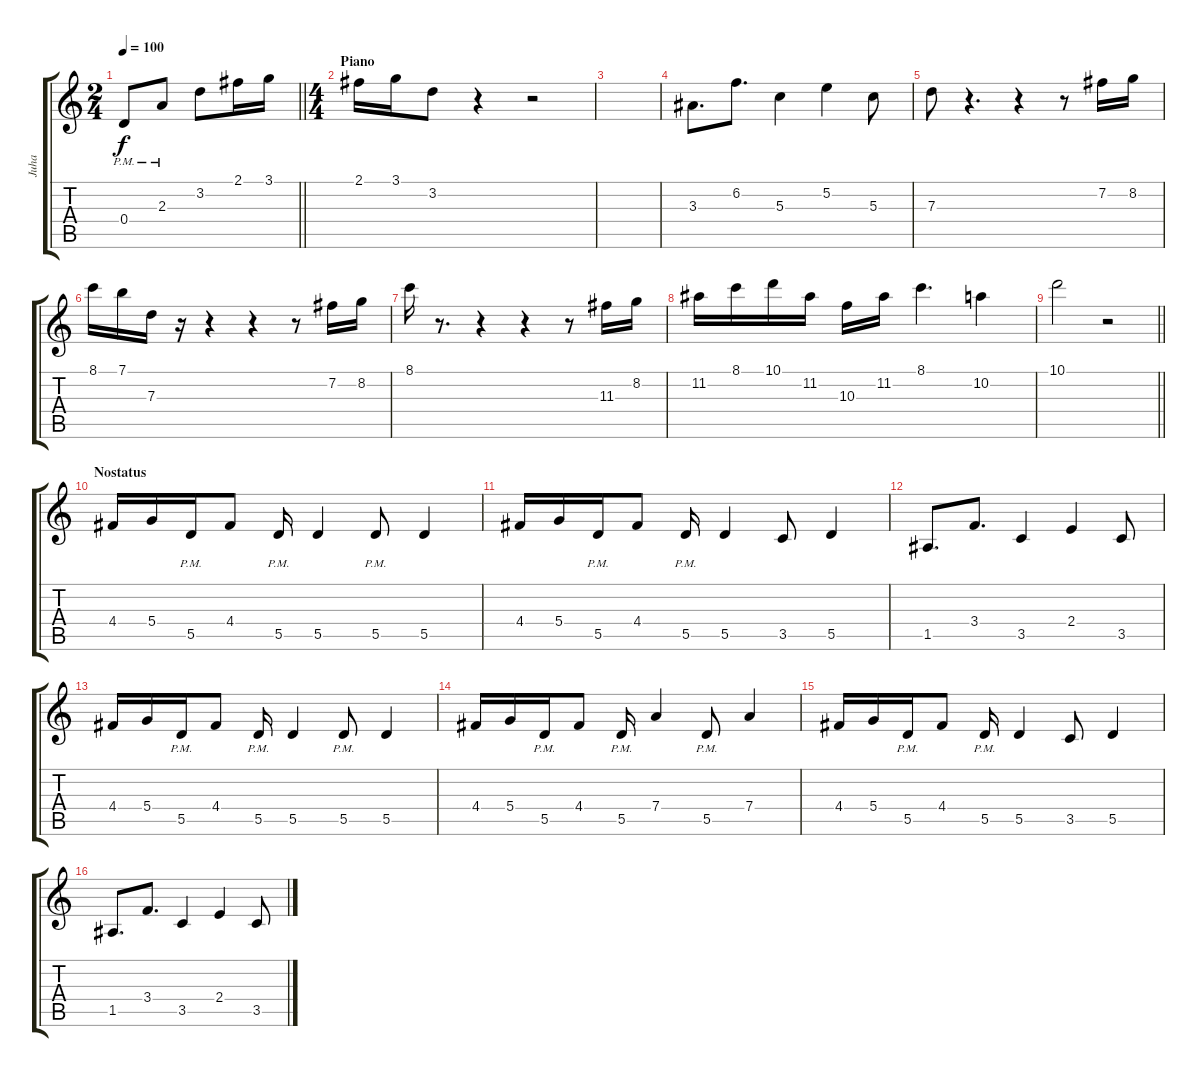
\track ("Juha" "Juha") {instrument overdrivenguitar}
\staff {score tabs}
\tuning (E4 B3 G3 D3 A2 E2) {hide}
\ts (2 4)
\tempo 100
\clef g2
\barLineRight lightlight
\ks c
0.4{pm}.8{dy f} 2.3{pm}.8 3.2.8 2.1.16 3.1.16 |
\ts (4 4)
\section ("" "Piano")
2.1.16 3.1.16 3.2.8 r.4 r.2 |
|
3.3.8{d} 6.2.8{d} 5.3.4 5.2.4 5.3.8 |
7.3.8 r.4{d} r.4 r.8 7.2.16 8.2.16 |
8.1.16 7.1.16 7.3.16 r.16 r.4 r.4 r.8 7.2.16 8.2.16 |
8.1.16 r.8{d} r.4 r.4 r.8 11.3.16 8.2.16 |
11.2.16 8.1.16 10.1.16 11.2.16 10.3.16 11.2.16 8.1.4{d} 10.2.4 |
\barLineRight lightlight
10.1.2 r.2 |
\section ("" "Nostatus")
4.4.16 5.4.16 5.5{pm}.16 4.4.8 5.5{pm}.16 5.5.4 5.5{pm}.8 5.5.4 |
4.4.16 5.4.16 5.5{pm}.16 4.4.8 5.5{pm}.16 5.5.4 3.5.8 5.5.4 |
1.5.8{d} 3.4.8{d} 3.5.4 2.4.4 3.5.8 |
4.4.16 5.4.16 5.5{pm}.16 4.4.8 5.5{pm}.16 5.5.4 5.5{pm}.8 5.5.4 |
4.4.16 5.4.16 5.5{pm}.16 4.4.8 5.5{pm}.16 7.4.4 5.5{pm}.8 7.4.4 |
4.4.16 5.4.16 5.5{pm}.16 4.4.8 5.5{pm}.16 5.5.4 3.5.8 5.5.4 |
1.5.8{d} 3.4.8{d} 3.5.4 2.4.4 3.5.8
